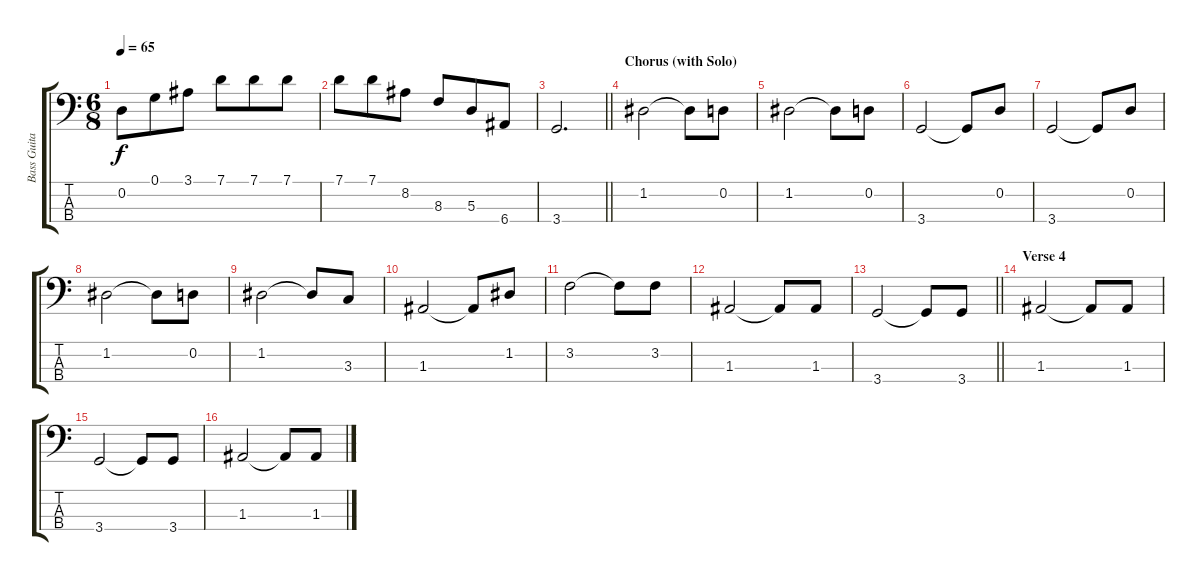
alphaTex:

\track ("Bass Guitar" "Bass Guita") {instrument electricbassfinger}
\staff {score tabs}
\tuning (G2 D2 A1 E1) {hide}
\ts (6 8)
\tempo 65
\clef f4
\ks c
0.2.8{dy f} 0.1.8 3.1.8 7.1.8 7.1.8 7.1.8 |
7.1.8 7.1.8 8.2.8 8.3.8 5.3.8 6.4.8 |
\barLineRight lightlight
3.4.2{d} |
\section ("" "Chorus (with Solo)")
1.2.2 1.2{t}.8 0.2.8 |
1.2.2 1.2{t}.8 0.2.8 |
3.4.2 3.4{t}.8 0.2.8 |
3.4.2 3.4{t}.8 0.2.8 |
1.2.2 1.2{t}.8 0.2.8 |
1.2.2 1.2{t}.8 3.3.8 |
1.3.2 1.3{t}.8 1.2.8 |
3.2.2 3.2{t}.8 3.2.8 |
1.3.2 1.3{t}.8 1.3.8 |
\barLineRight lightlight
3.4.2 3.4{t}.8 3.4.8 |
\section ("" "Verse 4")
1.3.2 1.3{t}.8 1.3.8 |
3.4.2 3.4{t}.8 3.4.8 |
1.3.2 1.3{t}.8 1.3.8
